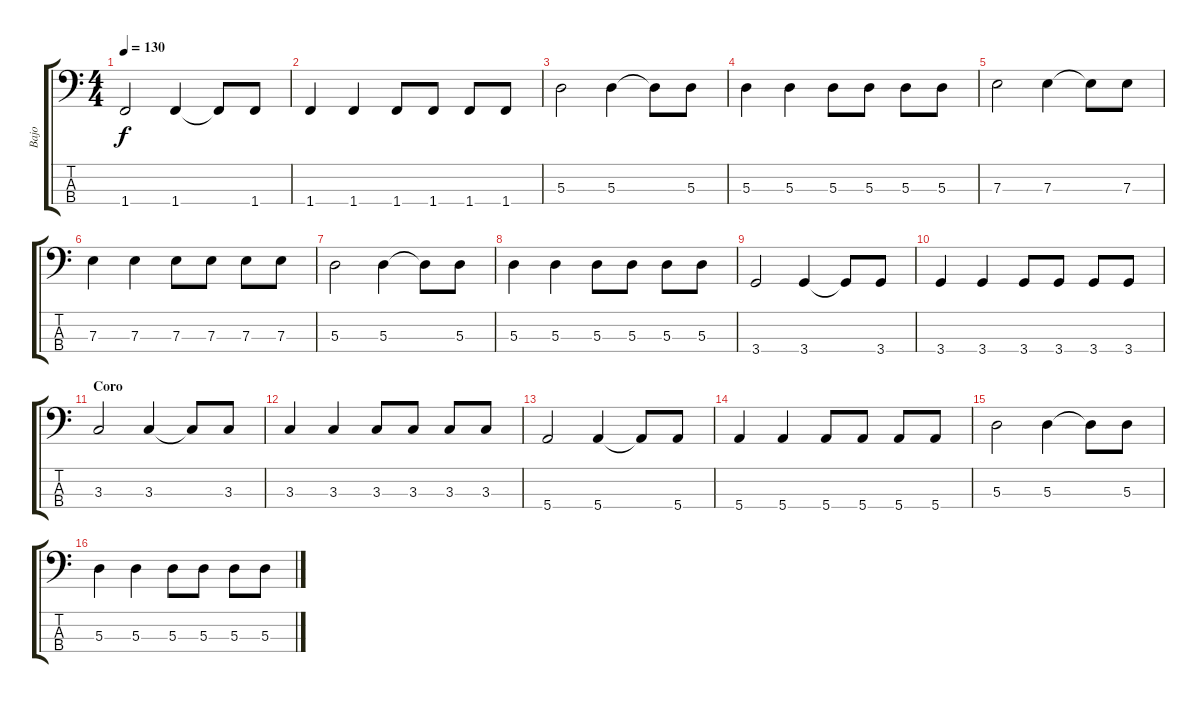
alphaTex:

\track ("Bajo" "Bajo") {instrument electricbassfinger}
\staff {score tabs}
\tuning (G2 D2 A1 E1) {hide}
\ts (4 4)
\tempo 130
\clef f4
\ks c
1.4.2{dy f} 1.4.4 1.4{t}.8 1.4.8 |
1.4.4 1.4.4 1.4.8 1.4.8 1.4.8 1.4.8 |
5.3.2 5.3.4 5.3{t}.8 5.3.8 |
5.3.4 5.3.4 5.3.8 5.3.8 5.3.8 5.3.8 |
7.3.2 7.3.4 7.3{t}.8 7.3.8 |
7.3.4 7.3.4 7.3.8 7.3.8 7.3.8 7.3.8 |
5.3.2 5.3.4 5.3{t}.8 5.3.8 |
5.3.4 5.3.4 5.3.8 5.3.8 5.3.8 5.3.8 |
3.4.2 3.4.4 3.4{t}.8 3.4.8 |
3.4.4 3.4.4 3.4.8 3.4.8 3.4.8 3.4.8 |
\section ("" "Coro")
3.3.2 3.3.4 3.3{t}.8 3.3.8 |
3.3.4 3.3.4 3.3.8 3.3.8 3.3.8 3.3.8 |
5.4.2 5.4.4 5.4{t}.8 5.4.8 |
5.4.4 5.4.4 5.4.8 5.4.8 5.4.8 5.4.8 |
5.3.2 5.3.4 5.3{t}.8 5.3.8 |
5.3.4 5.3.4 5.3.8 5.3.8 5.3.8 5.3.8
